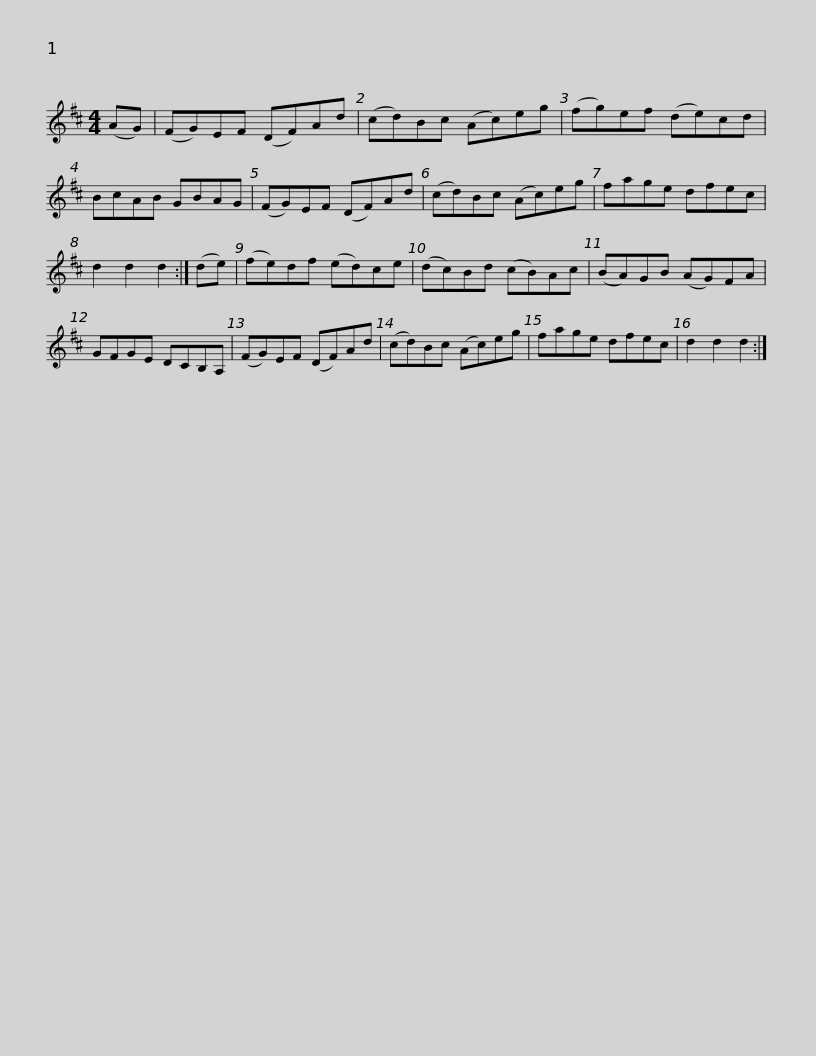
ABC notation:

X:1
L:1/8
M:4/4
I:linebreak $
K:D
V:1 treble
V:1
 (AG) | (FG)EF (DF)Ad | (cd)Bc (Ac)eg | (fg)ef (de)cd | BcAB GBAG | %5
 (FG)EF (DF)Ad |$ (cd)Bc (Ac)eg | fage dfec | d2 d2 d2 :| (de) | %10
 (fe)df (ed)ce | (dc)Bd (cB)Ac |$ (BA)GB (AG)FA | GFGE DCB,A, | (FG)EF (DF)Ad | %15
 (cd)Bc (Ac)eg | fage dfec | d2 d2 d2 :| %18
